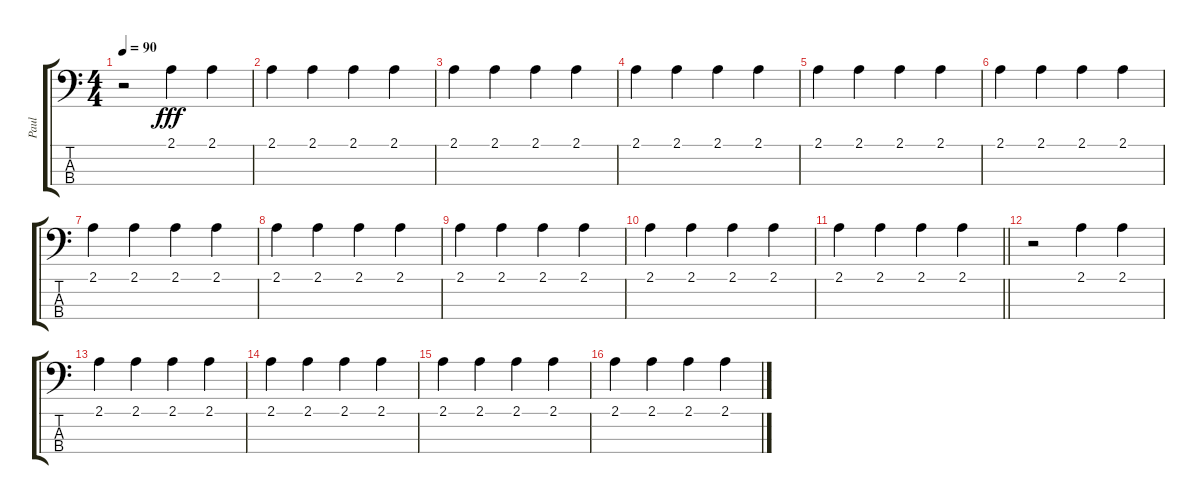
\track ("Paul" "Paul") {instrument electricbassfinger}
\staff {score tabs}
\tuning (G2 D2 A1 E1) {hide}
\ts (4 4)
\tempo 90
\clef f4
\ks c
r.2{dy fff} 2.1.4 2.1.4 |
2.1.4 2.1.4 2.1.4 2.1.4 |
2.1.4 2.1.4 2.1.4 2.1.4 |
2.1.4 2.1.4 2.1.4 2.1.4 |
2.1.4 2.1.4 2.1.4 2.1.4 |
2.1.4 2.1.4 2.1.4 2.1.4 |
2.1.4 2.1.4 2.1.4 2.1.4 |
2.1.4 2.1.4 2.1.4 2.1.4 |
2.1.4 2.1.4 2.1.4 2.1.4 |
2.1.4 2.1.4 2.1.4 2.1.4 |
\barLineRight lightlight
2.1.4 2.1.4 2.1.4 2.1.4 |
r.2 2.1.4 2.1.4 |
2.1.4 2.1.4 2.1.4 2.1.4 |
2.1.4 2.1.4 2.1.4 2.1.4 |
2.1.4 2.1.4 2.1.4 2.1.4 |
2.1.4 2.1.4 2.1.4 2.1.4
